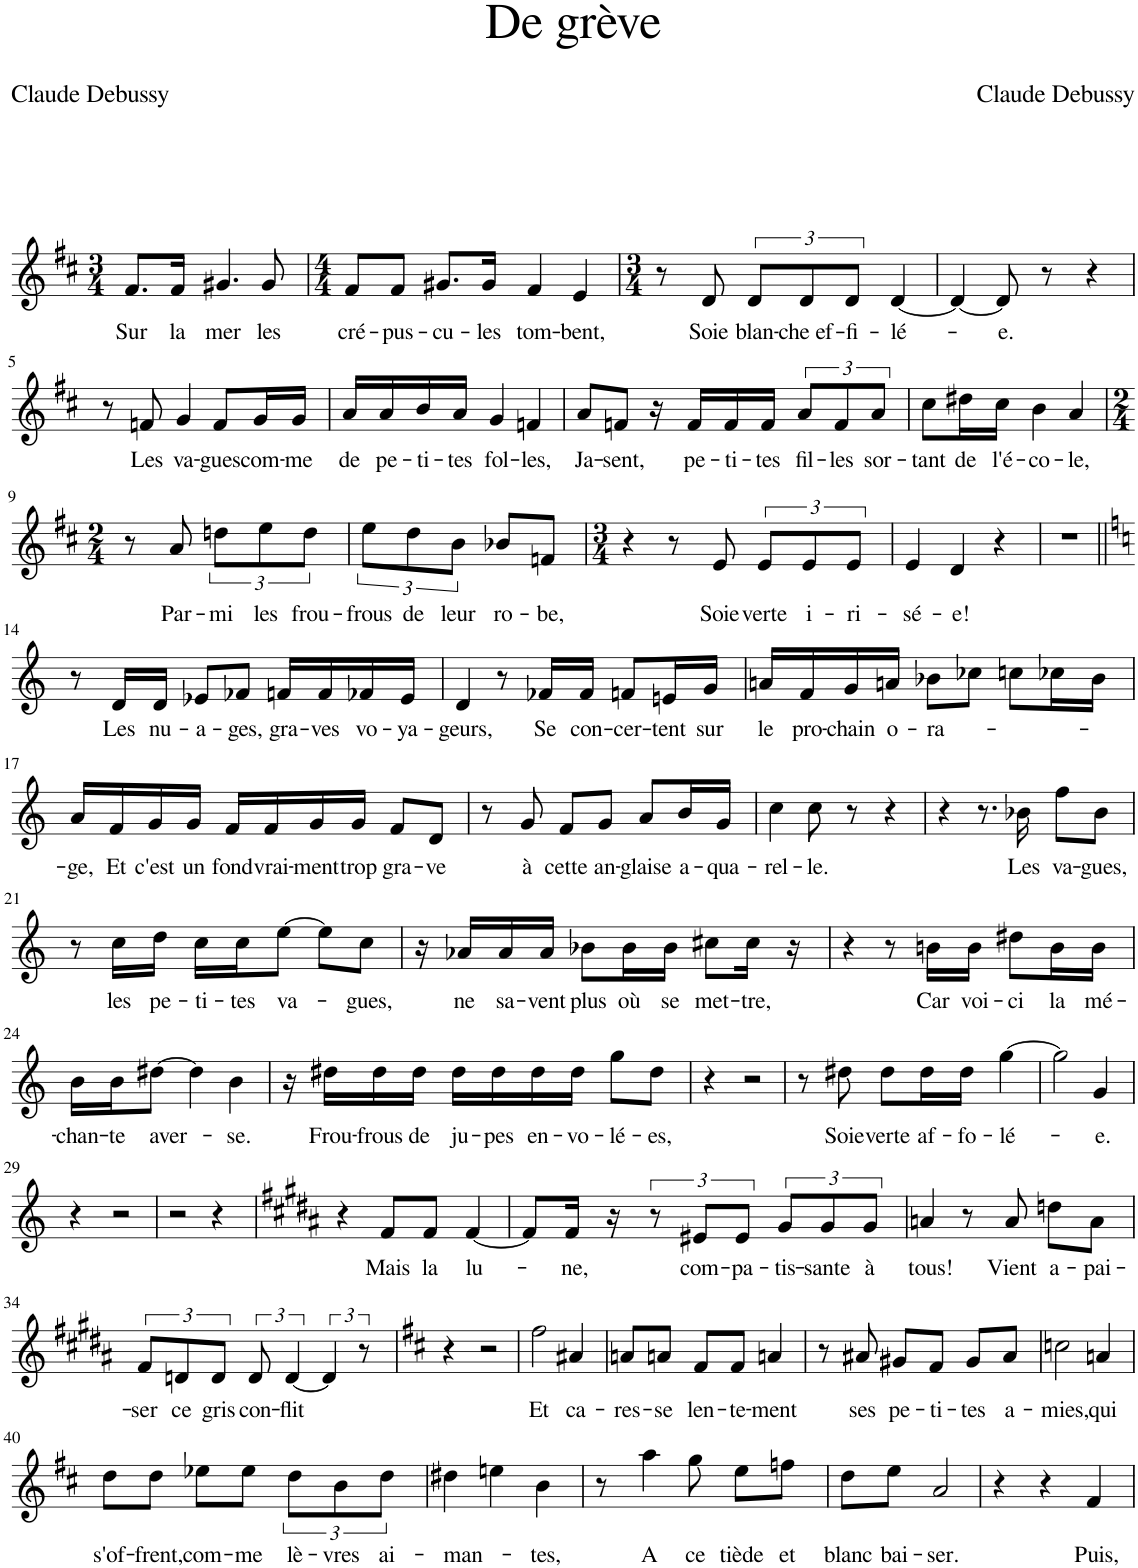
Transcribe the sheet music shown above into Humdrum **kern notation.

**kern	**text
*part1	*part1
*staff1	*staff1
*I"Piano	*
*I'Pno	*
*clefG2	*
*k[f#c#]	*
*M3/4	*
=1	=1
!	!LO:LY:b
8.f#/L	Sur
!	!LO:LY:b
16f#/Jk	la
!	!LO:LY:b
4.g#X/	mer
!	!LO:LY:b
8g#/	les
=2	=2
*M4/4	*
!	!LO:LY:b
8f#/L	cré-
!	!LO:LY:b
8f#/J	-pus-
!	!LO:LY:b
8.g#X/L	-cu-
!	!LO:LY:b
16g#/Jk	-les
!	!LO:LY:b
4f#/	tom-
!	!LO:LY:b
4e/	-bent,
=3	=3
*M3/4	*
8r	.
!	!LO:LY:b
8d/	Soie
!	!LO:LY:b
12d/L	blan-
!	!LO:LY:b
12d/	-che ef-
!	!LO:LY:b
12d/J	-fi-
!	!LO:LY:b
[4d/	-lé-
=4	=4
4d/_	.
!	!LO:LY:b
8d/]	-e.
8r	.
4r	.
!!LO:LB:g=z
=5	=5
8r	.
!	!LO:LY:b
8fn/	Les
!	!LO:LY:b
4g/	va-
!	!LO:LY:b
8f/L	-gues
!	!LO:LY:b
16g/L	com-
!	!LO:LY:b
16g/JJ	-me
=6	=6
!	!LO:LY:b
16a/LL	de
!	!LO:LY:b
16a/	pe-
!	!LO:LY:b
16b/	-ti-
!	!LO:LY:b
16a/JJ	-tes
!	!LO:LY:b
4g/	fol-
!	!LO:LY:b
4fn/	-les,
=7	=7
!	!LO:LY:b
8a/L	Ja-
!	!LO:LY:b
8fn/J	-sent,
16r	.
!	!LO:LY:b
16f/LL	pe-
!	!LO:LY:b
16f/	-ti-
!	!LO:LY:b
16f/JJ	-tes
!	!LO:LY:b
12a/L	fil-
!	!LO:LY:b
12f/	-les
!	!LO:LY:b
12a/J	sor-
=8	=8
!	!LO:LY:b
8cc#\L	-tant
!	!LO:LY:b
16dd#X\L	de
!	!LO:LY:b
16cc#\JJ	l'é-
!	!LO:LY:b
4b\	-co-
!	!LO:LY:b
4a/	-le,
!!LO:LB:g=z
=9	=9
*M2/4	*
8r	.
!	!LO:LY:b
8a/	Par-
!	!LO:LY:b
12ddn\L	-mi
!	!LO:LY:b
12ee\	les
!	!LO:LY:b
12dd\J	frou-
=10	=10
!	!LO:LY:b
12ee\L	-frous
!	!LO:LY:b
12dd\	de
!	!LO:LY:b
12b\J	leur
!	!LO:LY:b
8b-X/L	ro-
!	!LO:LY:b
8fn/J	-be,
=11	=11
*M3/4	*
4r	.
8r	.
!	!LO:LY:b
8e/	Soie
!	!LO:LY:b
12e/L	verte
!	!LO:LY:b
12e/	i-
!	!LO:LY:b
12e/J	-ri-
=12	=12
!	!LO:LY:b
4e/	-sé-
!	!LO:LY:b
4d/	-e!
4r	.
=13	=13
2.r	.
!!LO:LB:g=z
=14||	=14||
*k[]	*
8r	.
!	!LO:LY:b
16d/LL	Les
!	!LO:LY:b
16d/JJ	nu-
!	!LO:LY:b
8e-X/L	-a-
!	!LO:LY:b
8f-X/J	-ges,
!	!LO:LY:b
16fn/LL	gra-
!	!LO:LY:b
16f/	-ves
!	!LO:LY:b
16f-X/	vo-
!	!LO:LY:b
16e-/JJ	-ya-
=15	=15
!	!LO:LY:b
4d/	-geurs,
8r	.
!	!LO:LY:b
16f-X/LL	Se
!	!LO:LY:b
16f-/JJ	con-
!	!LO:LY:b
8fn/L	-cer-
!	!LO:LY:b
16en/L	-tent
!	!LO:LY:b
16g/JJ	sur
=16	=16
!	!LO:LY:b
16an/LL	le
!	!LO:LY:b
16f/	pro-
!	!LO:LY:b
16g/	-chain
!	!LO:LY:b
16an/JJ	o-
!	!LO:LY:b
8b-X\L	-ra-
8cc-X\J	.
8ccn\L	.
16cc-X\L	.
16b-\JJ	.
!!LO:LB:g=z
=17	=17
!	!LO:LY:b
16a/LL	-ge,
!	!LO:LY:b
16f/	Et
!	!LO:LY:b
16g/	c'est
!	!LO:LY:b
16g/JJ	un
!	!LO:LY:b
16f/LL	fond
!	!LO:LY:b
16f/	vrai-
!	!LO:LY:b
16g/	-ment
!	!LO:LY:b
16g/JJ	trop
!	!LO:LY:b
8f/L	gra-
!	!LO:LY:b
8d/J	-ve
=18	=18
8r	.
!	!LO:LY:b
8g/	à
!	!LO:LY:b
8f/L	cette
!	!LO:LY:b
8g/J	an-
!	!LO:LY:b
8a/L	-glaise
!	!LO:LY:b
16b/L	a-
!	!LO:LY:b
16g/JJ	-qua-
=19	=19
!	!LO:LY:b
4cc\	-rel-
!	!LO:LY:b
8cc\	-le.
8r	.
4r	.
=20	=20
4r	.
8.r	.
!	!LO:LY:b
16b-X\	Les
!	!LO:LY:b
8ff\L	va-
!	!LO:LY:b
8b-\J	-gues,
!!LO:LB:g=z
=21	=21
8r	.
!	!LO:LY:b
16cc\LL	les
!	!LO:LY:b
16dd\JJ	pe-
!	!LO:LY:b
16cc\LL	-ti-
!	!LO:LY:b
16cc\J	-tes
!	!LO:LY:b
[8ee\J	va-
8ee\L]	.
!	!LO:LY:b
8cc\J	-gues,
=22	=22
16r	.
!	!LO:LY:b
16a-X/LL	ne
!	!LO:LY:b
16a-/	sa-
!	!LO:LY:b
16a-/JJ	-vent
!	!LO:LY:b
8b-X\L	plus
!	!LO:LY:b
16b-\L	où
!	!LO:LY:b
16b-\JJ	se
!	!LO:LY:b
8cc#X\L	met-
!	!LO:LY:b
16cc#\Jk	-tre,
16r	.
=23	=23
4r	.
8r	.
!	!LO:LY:b
16bn\LL	Car
!	!LO:LY:b
16b\JJ	voi-
!	!LO:LY:b
8dd#X\L	-ci
!	!LO:LY:b
16b\L	la
!	!LO:LY:b
16b\JJ	mé-
!!LO:LB:g=z
=24	=24
!	!LO:LY:b
16b\LL	-chan-
!	!LO:LY:b
16b\J	-te
!	!LO:LY:b
[8dd#X\J	aver-
4dd#\]	.
!	!LO:LY:b
4b\	-se.
=25	=25
16r	.
!	!LO:LY:b
16dd#X\LL	Frou-
!	!LO:LY:b
16dd#\	-frous
!	!LO:LY:b
16dd#\JJ	de
!	!LO:LY:b
16dd#\LL	ju-
!	!LO:LY:b
16dd#\	-pes
!	!LO:LY:b
16dd#\	en-
!	!LO:LY:b
16dd#\JJ	-vo-
!	!LO:LY:b
8gg\L	-lé-
!	!LO:LY:b
8dd#\J	-es,
=26	=26
4r	.
2r	.
=27	=27
8r	.
!	!LO:LY:b
8dd#X\	Soie
!	!LO:LY:b
8dd#\L	verte
!	!LO:LY:b
16dd#\L	af-
!	!LO:LY:b
16dd#\JJ	-fo-
!	!LO:LY:b
[4gg\	-lé-
=28	=28
2gg\]	.
!	!LO:LY:b
4g/	-e.
!!LO:LB:g=z
=29	=29
4r	.
2r	.
=30	=30
2r	.
4r	.
=31	=31
*k[f#c#g#d#a#]	*
4r	.
!	!LO:LY:b
8f#/L	Mais
!	!LO:LY:b
8f#/J	la
!	!LO:LY:b
[4f#/	lu-
=32	=32
8f#/L]	.
!	!LO:LY:b
16f#/Jk	-ne,
16r	.
12r	.
!	!LO:LY:b
12e#X/L	com-
!	!LO:LY:b
12e#/J	-pa-
!	!LO:LY:b
12g#/L	-tis-
!	!LO:LY:b
12g#/	-sante
!	!LO:LY:b
12g#/J	à
=33	=33
!	!LO:LY:b
4an/	tous!
8r	.
!	!LO:LY:b
8a/	Vient
!	!LO:LY:b
8ddn\L	a-
!	!LO:LY:b
8a\J	-pai-
!!LO:LB:g=z
=34	=34
!	!LO:LY:b
12f#/L	-ser
!	!LO:LY:b
12dn/	ce
!	!LO:LY:b
12d/J	gris
!	!LO:LY:b
12d/	con-
!	!LO:LY:b
[6d/	-flit
6d/]	.
12r	.
=35	=35
*k[f#c#]	*
4r	.
2r	.
=36	=36
!	!LO:LY:b
2ff#\	Et
!	!LO:LY:b
4a#X/	ca-
=37	=37
!	!LO:LY:b
8an/L	-res-
!	!LO:LY:b
8an/J	-se
!	!LO:LY:b
8f#/L	len-
!	!LO:LY:b
8f#/J	-te-
!	!LO:LY:b
4an/	-ment
=38	=38
8r	.
!	!LO:LY:b
8a#X/	ses
!	!LO:LY:b
8g#X/L	pe-
!	!LO:LY:b
8f#/J	-ti-
!	!LO:LY:b
8g#/L	-tes
!	!LO:LY:b
8a#/J	a-
=39	=39
!	!LO:LY:b
2ccn\	-mies,
!	!LO:LY:b
4an/	qui
!!LO:LB:g=z
=40	=40
!	!LO:LY:b
8dd\L	s'of-
!	!LO:LY:b
8dd\J	-frent,
!	!LO:LY:b
8ee-X\L	com-
!	!LO:LY:b
8ee-\J	-me
!	!LO:LY:b
12dd\L	lè-
!	!LO:LY:b
12b\	-vres
!	!LO:LY:b
12dd\J	ai-
=41	=41
!	!LO:LY:b
4dd#X\	-man-
4een\	.
!	!LO:LY:b
4b\	-tes,
=42	=42
8r	.
!	!LO:LY:b
4aa\	A
!	!LO:LY:b
8gg\	ce
!	!LO:LY:b
8ee\L	tiède
!	!LO:LY:b
8ffn\J	et
=43	=43
!	!LO:LY:b
8dd\L	blanc
!	!LO:LY:b
8ee\J	bai-
!	!LO:LY:b
2a/	-ser.
=44	=44
4r	.
4r	.
!	!LO:LY:b
4f#/	Puis,
=	=
*-	*-
